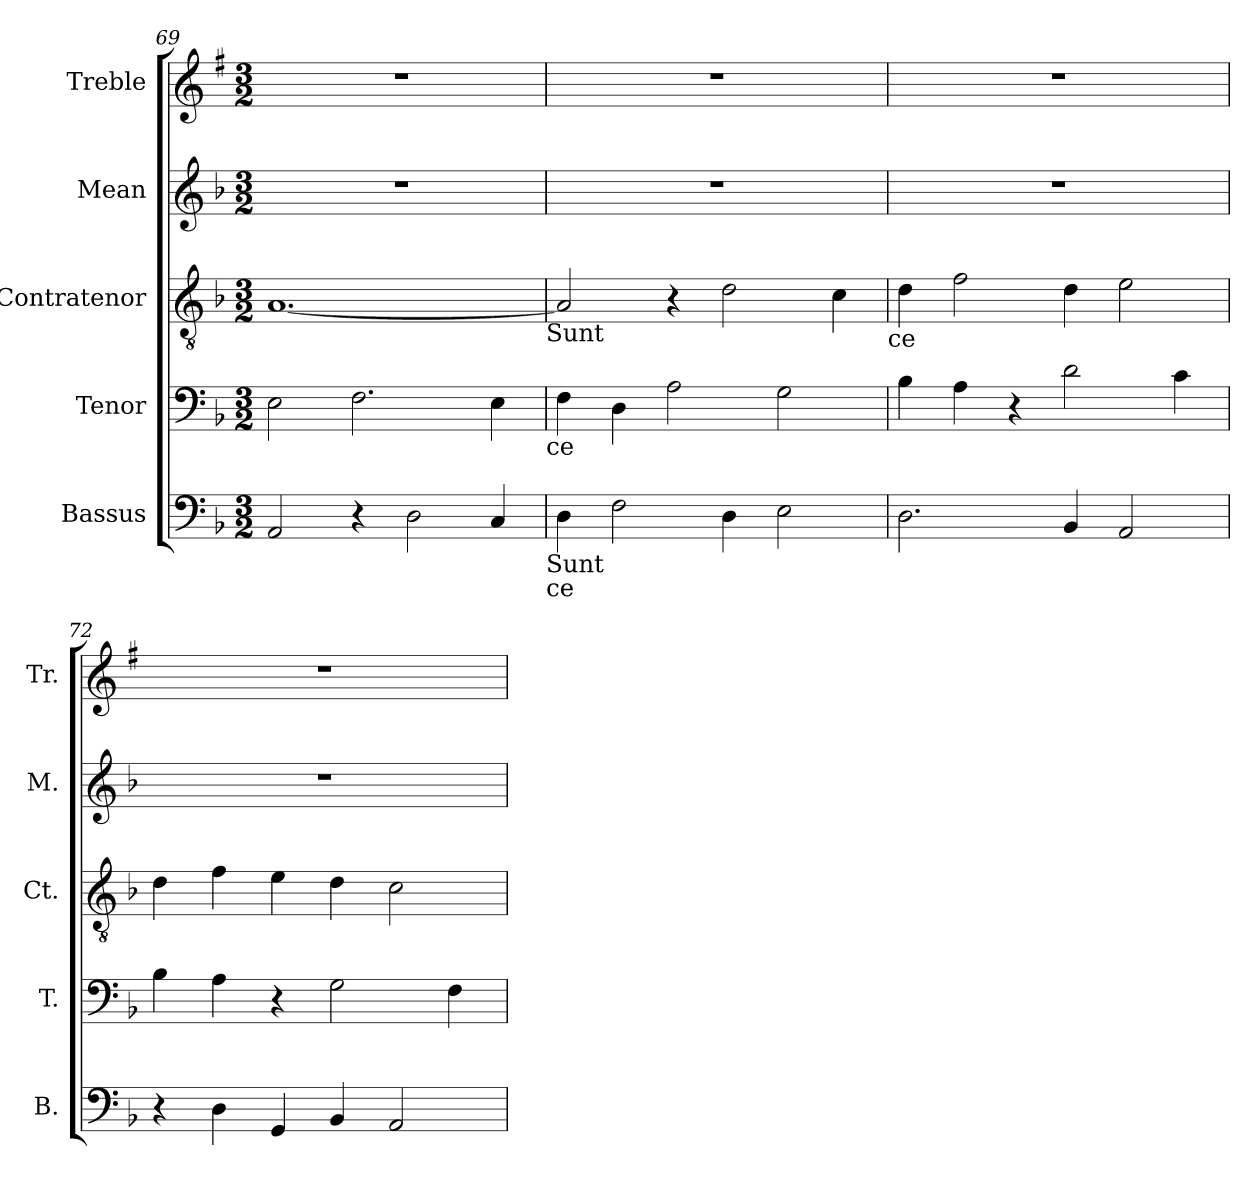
**kern	**kern	**kern	**kern	**kern
*part5	*part4	*part3	*part2	*part1
*staff5	*staff4	*staff3	*staff2	*staff1
*I"Bassus	*I"Tenor	*I"Contratenor	*I"Mean	*I"Treble
*I'B.	*I'T.	*I'Ct.	*I'M.	*I'Tr.
!!LO:LB:g=z
*clefF4	*clefF4	*clefGv2	*clefG2	*clefG2
*ITrd7c12	*	*	*	*ITrd1c2
*k[b-]	*k[b-]	*k[b-]	*k[b-]	*k[b-]
*F:	*F:	*F:	*F:	*F:
*M3/2	*M3/2	*M3/2	*M3/2	*M3/2
=69	=69	=69	=69	=69
2AAA/	2E\	[<1.A	1.r	1.r
4r	2.F\	.	.	.
2DD\	.	.	.	.
4CC/	4E\	.	.	.
!	!	!LO:TX:b:t=Sunt	!	!
!	!LO:TX:b:t=ce	!	!	!
!LO:TX:b:t=Sunt	!	!	!	!
!LO:TX:b:t=ce	!	!	!	!
=70	=70	=70	=70	=70
4DD\	4F\	2A/]	1.r	1.r
2FF\	4D\	.	.	.
.	2A\	4r	.	.
4DD\	.	2d\	.	.
2EE\	2G\	.	.	.
.	.	4c\	.	.
!	!	!LO:TX:b:t=ce	!	!
=71	=71	=71	=71	=71
2.DD\	4B-\	4d\	1.r	1.r
.	4A\	2f\	.	.
.	4r	.	.	.
4BBB-/	2d\	4d\	.	.
2AAA/	.	2e\	.	.
.	4c\	.	.	.
=72	=72	=72	=72	=72
4r	4B-\	4d\	1.r	1.r
4DD\	4A\	4f\	.	.
4GGG/	4r	4e\	.	.
4BBB-/	2G\	4d\	.	.
2AAA/	.	2c\	.	.
.	4F\	.	.	.
=	=	=	=	=
*-	*-	*-	*-	*-
